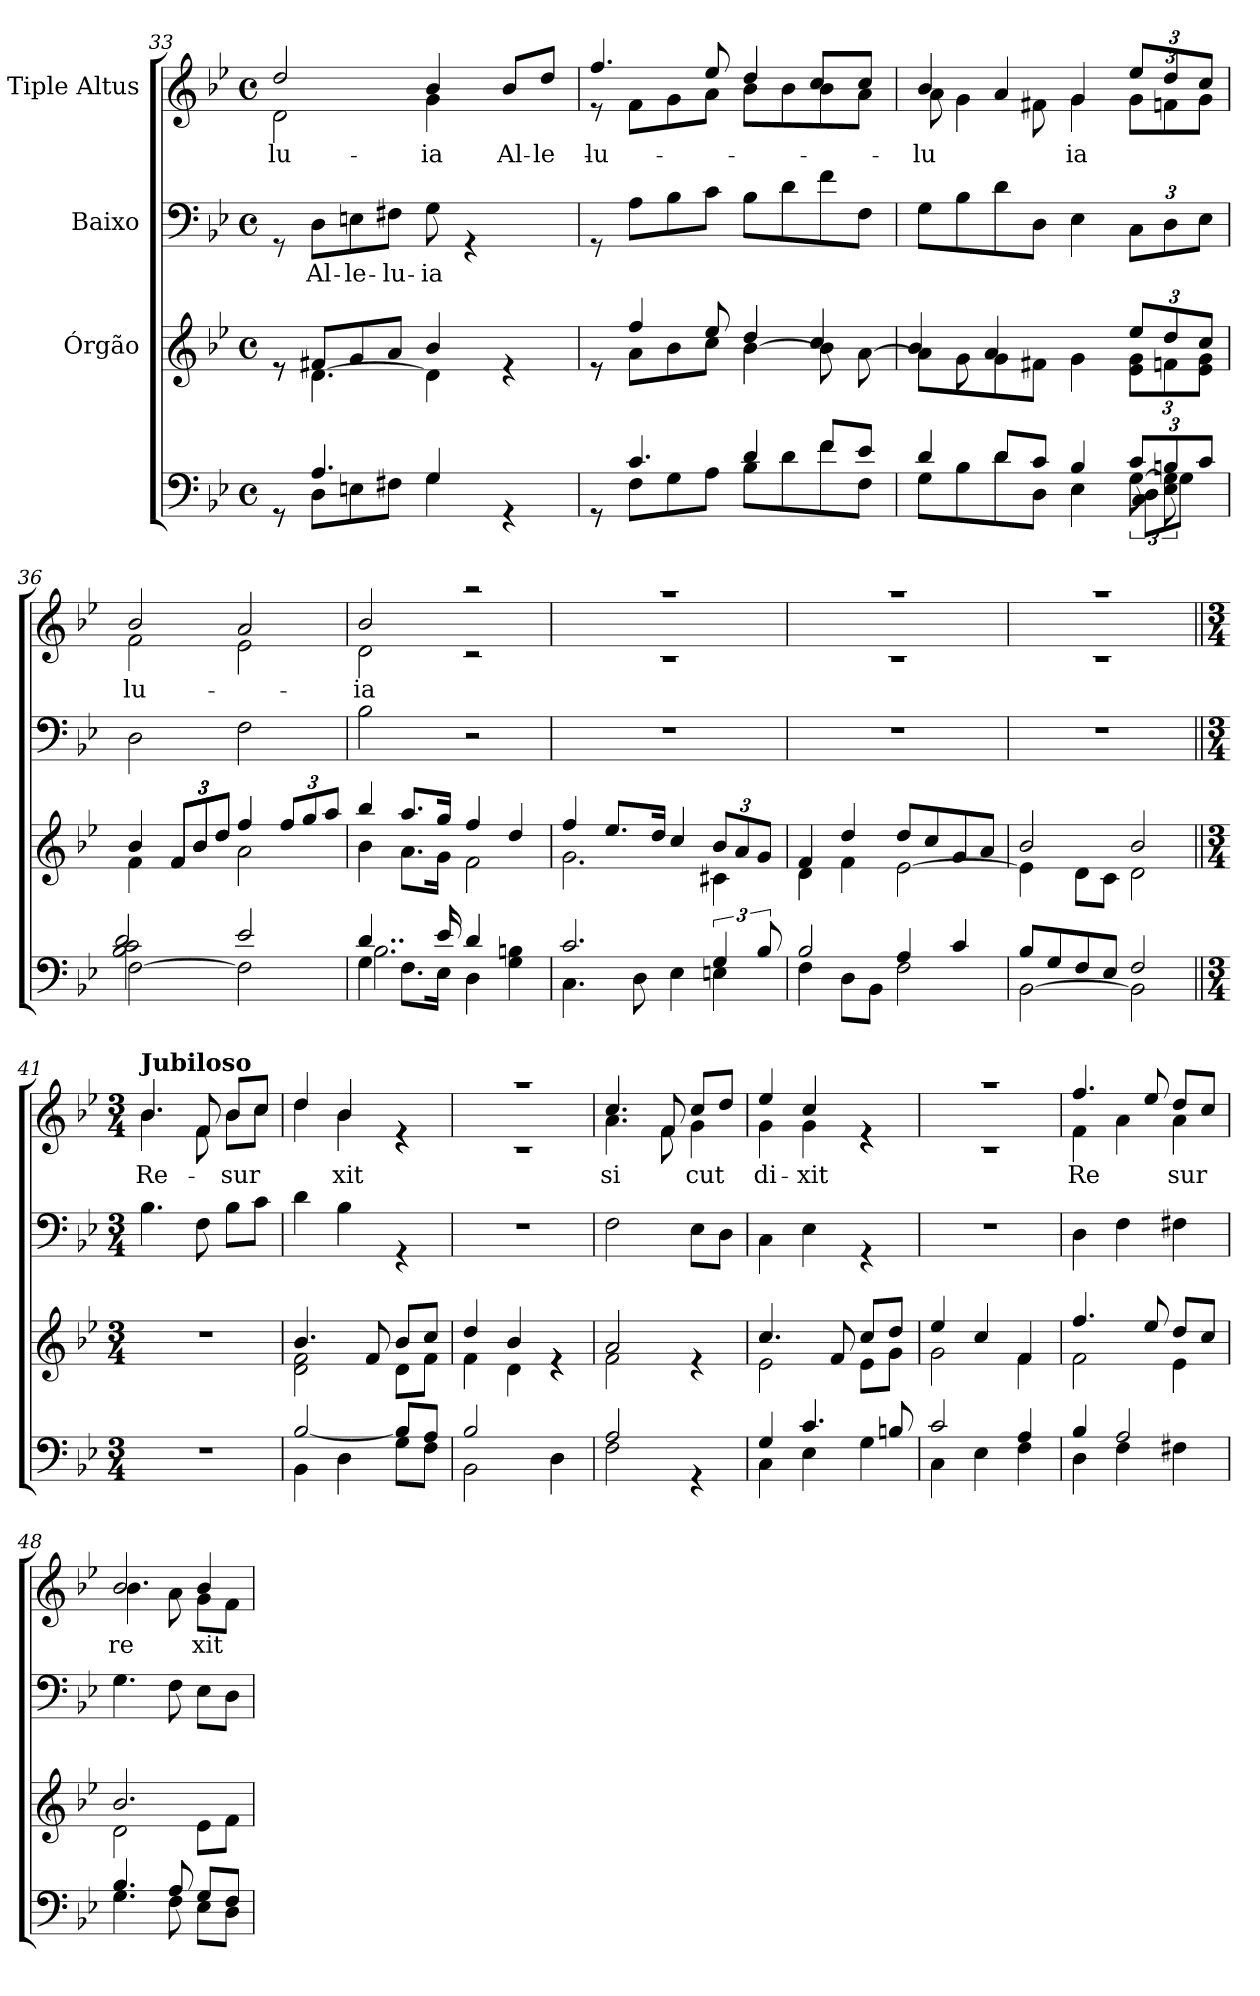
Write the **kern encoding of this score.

**kern	**kern	**kern	**text	**kern	**text
*part4	*part3	*part2	*part2	*part1	*part1
*staff4	*staff3	*staff2	*staff2	*staff1	*staff1
*	*I"Órgão	*I"Baixo	*	*I"Tiple Altus	*
*clefF4	*clefG2	*clefF4	*	*clefG2	*
*k[b-e-]	*k[b-e-]	*k[b-e-]	*	*k[b-e-]	*
*B-:	*B-:	*B-:	*	*B-:	*
*M4/4	*M4/4	*M4/4	*	*M4/4	*
*met(c)	*met(c)	*met(c)	*	*met(c)	*
=33	=33	=33	=33	=33	=33
*^	*^	*	*	*	*
!	!	!	!	!	!	!	!LO:LY:a
*	*	*	*	*	*	*^	*
8rGG	8rGG	8re	8re	8rGG	.	2dd/	2d\	-lu-
!	!	!	!	!	!LO:LY:b	!	!	!
8D\L	4.A/	[>4.d\	8f#X/L	8D\L	Al-	.	.	.
!	!	!	!	!	!LO:LY:b	!	!	!
8En\	.	.	8g/	8En\	-le-	.	.	.
!	!	!	!	!	!LO:LY:b	!	!	!
8F#X\J	.	.	8a/J	8F#X\J	-lu-	.	.	.
!	!	!	!	!	!LO:LY:b	!	!	!LO:LY:a
4G\	4G/	4d\]	4b-/	8G\	-ia	4b-/	4g\	-ia
.	.	.	.	4rGG	.	.	.	.
!	!	!	!	!	!	!	!	!LO:LY:a
4rGG	4ryy	4re	4ryy	.	.	8b-/L	4ryy	-Al-
!	!	!	!	!	!	!	!	!LO:LY:a
.	.	.	.	8ryy	.	8dd/J	.	-le-
=34	=34	=34	=34	=34	=34	=34	=34	=34
!	!	!	!	!	!	!	!	!LO:LY:a
8rGG	8rGG	8re	8re	8rGG	.	8re	4.ff/	lu
8F\L	4.c/	8a\L	4ff/	8A\L	.	8f\L	.	.
8G\	.	8b-\	.	8B-\	.	8g\	.	.
8A\J	.	8cc\J	8ee-/	8c\J	.	8a\J	8ee-/	.
8B-\L	4d/	[>4b-\	4dd/	8B-\L	.	8b-\L	4dd/	.
8d\	.	.	.	8d\	.	8b-\	.	.
8f\	8f/L	8b-\]	4cc/	8f\	.	8b-\	8cc/L	.
8F\J	8e-/J	[>8a\	.	8F\J	.	8a\J	8cc/J	.
=35	=35	=35	=35	=35	=35	=35	=35	=35
*	*^	*	*^	*	*	*	*	*
!	!	!	!	!	!	!	!	!	!	!LO:LY:a
8G\L	4d/	2.ryy	8a\L]	4b-/	8ryy	8G\L	.	4b-/	8a\	lu
8B-\	.	.	8ryy	.	8g\	8B-\	.	.	4g\	.
8d\	8d/L	.	8g\	2.ryy	4a/	8d\	.	4a/	.	.
8D\J	8c/J	.	8f#X\J	.	.	8D\J	.	.	8f#X\	.
!	!	!	!	!	!	!	!	!	!	!LO:LY:a
4B-/	4E-\	.	4g\	.	4g\	4E-\	.	4g/	4g\	ia
*	*Xtuplet	*tuplet	*	*	*	*	*	*	*	*
[>12G\	12C\ 12D\L	12c/L	12e-\ 12g\L	.	12ee-/L	12C\L	.	12ee-/L	12g\L	.
12E-\ 12G\]	12G\J	12Bn/	12fn\	.	12dd/	12D\	.	12dd/	12fn\	.
12ryy	12ryy	12c/J	12e-\ 12g\J	.	12cc/J	12E-\J	.	12cc/J	12g\J	.
!!LO:LB:g=z	!!
=36	=36	=36	=36	=36	=36	=36	=36	=36	=36	=36
!	!	!	!	!	!	!	!	!	!	!LO:LY:b
*	*	*	*	*v	*v	*	*	*	*	*
[>2F\	2B-\ 2c\	2d/	4f\	4b-/	2D\	.	2b-/	2f\	lu-
.	.	.	12f/L	12f/L	.	.	.	.	.
.	.	.	12b-/	12b-/	.	.	.	.	.
.	.	.	12dd/J	12dd/J	.	.	.	.	.
2F\]	2ryy	2e-/	2a\	4ff/	2F\	.	2a/	2e-\	.
.	.	.	.	12ff/L	.	.	.	.	.
.	.	.	.	12gg/	.	.	.	.	.
.	.	.	.	12aa/J	.	.	.	.	.
=37	=37	=37	=37	=37	=37	=37	=37	=37	=37
!	!	!	!	!	!	!	!	!	!LO:LY:b
4G\	2.B-\	4..d/	4b-\	4bb-/	2B-\	.	2b-/	2d\	-ia
8.F\L	.	.	8.a\L	8.aa/L	.	.	.	.	.
16E-\Jk	.	16e-/	16g\Jk	16gg/Jk	.	.	.	.	.
4D\	.	4d/	2f\	4ff/	2r	.	2raa	2rc	.
4ryy	4G\ 4Bn\	4ryy	.	4dd/	.	.	.	.	.
*	*v	*v	*	*	*	*	*	*	*
=38	=38	=38	=38	=38	=38	=38	=38	=38
4.C\	2.c/	2.g\	4ff/	1r	.	1raa	1rc	.
.	.	.	8.ee-/L	.	.	.	.	.
8D\	.	.	.	.	.	.	.	.
.	.	.	16dd/Jk	.	.	.	.	.
4E-\	.	.	4cc/	.	.	.	.	.
4En\	6G/	4c#X\	12b-/L	.	.	.	.	.
.	.	.	12a/	.	.	.	.	.
.	12B-/	.	12g/J	.	.	.	.	.
=39	=39	=39	=39	=39	=39	=39	=39	=39
4F\	2B-/	4d\	4f/	1r	.	1raa	1rc	.
8D\L	.	4f\	4dd/	.	.	.	.	.
8BB-\J	.	.	.	.	.	.	.	.
2F\	4A/	[>2e-\	8dd/L	.	.	.	.	.
.	.	.	8cc/	.	.	.	.	.
.	4c/	.	8g/	.	.	.	.	.
.	.	.	8a/J	.	.	.	.	.
=40	=40	=40	=40	=40	=40	=40	=40	=40
[>2BB-\	8B-/L	4e-\]	2b-/	1r	.	1raa	1rc	.
.	8G/	.	.	.	.	.	.	.
.	8F/	8d\L	.	.	.	.	.	.
.	8E-/J	8c\J	.	.	.	.	.	.
2BB-\]	2F/	2d\	2b-/	.	.	.	.	.
*v	*v	*	*	*	*	*	*	*
*	*v	*v	*	*	*	*	*
!!LO:LB:g=z	!!
=41||	=41||	=41||	=41||	=41||	=41||	=41||
*M3/4	*M3/4	*M3/4	*	*M3/4	*	*
*^	*^	*	*	*	*	*
!	!	!	!	!	!	!LO:TX:a:B:t=Jubiloso	!	!
!	!	!	!	!	!	!	!	!LO:LY:b
*v	*v	*	*	*	*	*	*	*
*	*v	*v	*	*	*	*	*
2.r	2.r	4.B-\	.	4.b-/	4.b-\	Re-
.	.	8F\	.	8f/	8f\	.
!	!	!	!	!	!	!LO:LY:b
.	.	8B-\L	.	8b-/L	8b-\L	-sur
.	.	8c\J	.	8cc/J	8cc\J	.
=42	=42	=42	=42	=42	=42	=42
*^	*^	*	*	*	*	*
!	!	!	!	!	!	!	!	!LO:LY:b
4BB-\	[<2B-/	2d\ 2f\	4.b-/	4d\	.	4dd/	4dd\	.
!	!	!	!	!	!	!	!	!LO:LY:b
4D\	.	.	.	4B-\	.	4b-/	4b-\	-xit
.	.	.	8f/	.	.	.	.	.
8G\L	8B-/L]	8d\L	8b-/L	4rGG	.	4re	4re	.
8F\J	8A/J	8f\J	8cc/J	.	.	.	.	.
=43	=43	=43	=43	=43	=43	=43	=43	=43
2BB-\	2B-/	4f\	4dd/	2.r	.	2.raa	2.rc	.
.	.	4d\	4b-/	.	.	.	.	.
4D\	4ryy	4re	4re	.	.	.	.	.
=44	=44	=44	=44	=44	=44	=44	=44	=44
!	!	!	!	!	!	!	!	!LO:LY:b
2F\	2A/	2f\	2a/	2F\	.	4.cc/	4.a\	si
.	.	.	.	.	.	8f/	8f\	.
!	!	!	!	!	!	!	!	!LO:LY:b
4rGG	4ryy	4re	4ryy	8E-\L	.	8cc/L	4g\	cut
.	.	.	.	8D\J	.	8dd/J	.	.
=45	=45	=45	=45	=45	=45	=45	=45	=45
!	!	!	!	!	!	!	!	!LO:LY:b
4C\	4G/	2e-\	4.cc/	4C\	.	4ee-/	4g\	di-
!	!	!	!	!	!	!	!	!LO:LY:b
4E-\	4.c/	.	.	4E-\	.	4cc/	4g\	xit
.	.	.	8f/	.	.	.	.	.
4G\	.	8e-\L	8cc/L	4rGG	.	4re	4re	.
.	8Bn/	8g\J	8dd/J	.	.	.	.	.
=46	=46	=46	=46	=46	=46	=46	=46	=46
4C\	2c/	2g\	4ee-/	2.r	.	2.raa	2.rc	.
4E-\	.	.	4cc/	.	.	.	.	.
4F\	4A/	4f/	4f\	.	.	.	.	.
=47	=47	=47	=47	=47	=47	=47	=47	=47
!	!	!	!	!	!	!	!	!LO:LY:b
4D\	4B-/	2f\	4.ff/	4D\	.	4.ff/	4f\	-Re
4F\	2A/	.	.	4F\	.	.	4a\	.
.	.	.	8ee-/	.	.	8ee-/	.	.
!	!	!	!	!	!	!	!	!LO:LY:b
4F#X\	.	4e-\	8dd/L	4F#X\	.	8dd/L	4a\	sur
.	.	.	8cc/J	.	.	8cc/J	.	.
!!LO:PB:g=z	!!
=48	=48	=48	=48	=48	=48	=48	=48	=48
!	!	!	!	!	!	!	!	!LO:LY:b
4.G\	4.B-/	2d\	2.b-/	4.G\	.	2b-/	4.b-\	re
8F\	8A/	.	.	8F\	.	.	8a\	.
!	!	!	!	!	!	!	!	!LO:LY:b
8E-\L	8G/L	8e-\L	.	8E-\L	.	4b-/	8g\L	xit
8D\J	8F/J	8f\J	.	8D\J	.	.	8f\J	.
*v	*v	*	*	*	*	*v	*v	*
*	*v	*v	*	*	*	*
=	=	=	=	=	=
*-	*-	*-	*-	*-	*-
